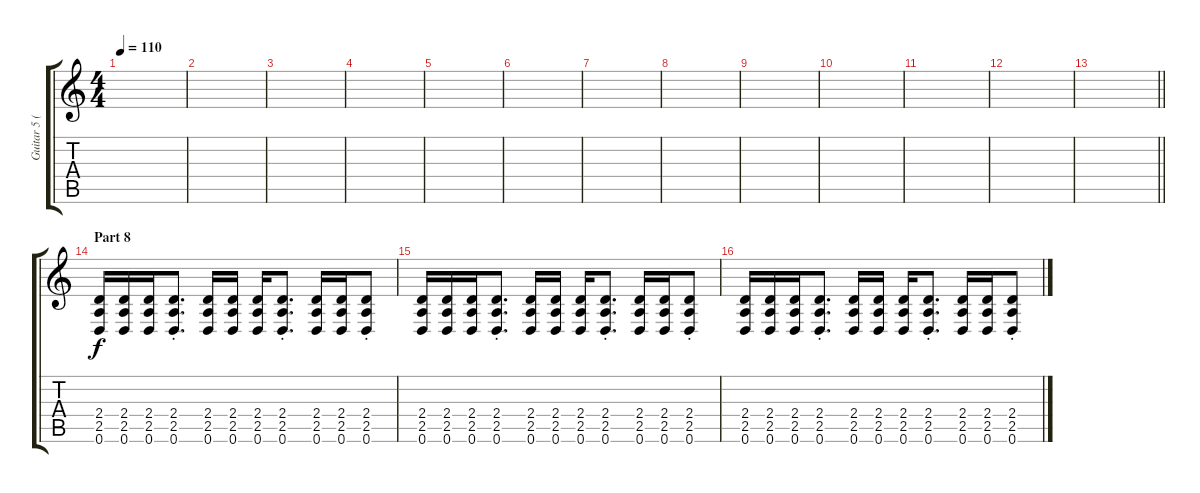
\track ("Guitar 5 (Rhythm 1)" "Guitar 5 (") {instrument distortionguitar}
\staff {score tabs}
\tuning (D4 A3 F3 C3 G2 D2) {hide}
\ts (4 4)
\tempo 110
\clef g2
\ks c
|
|
|
|
|
|
|
|
|
|
|
|
\barLineRight lightlight
|
\section ("" "Part 8")
(2.4 2.5 0.6).16 (2.4 2.5 0.6).16 (2.4 2.5 0.6).16 (2.4{st} 2.5{st} 0.6{st}).8{d} (2.4 2.5 0.6).16 (2.4 2.5 0.6).16 (2.4 2.5 0.6).16 (2.4{st} 2.5{st} 0.6{st}).8{d} (2.4 2.5 0.6).16 (2.4 2.5 0.6).16 (2.4{st} 2.5{st} 0.6{st}).8 |
(2.4 2.5 0.6).16 (2.4 2.5 0.6).16 (2.4 2.5 0.6).16 (2.4{st} 2.5{st} 0.6{st}).8{d} (2.4 2.5 0.6).16 (2.4 2.5 0.6).16 (2.4 2.5 0.6).16 (2.4{st} 2.5{st} 0.6{st}).8{d} (2.4 2.5 0.6).16 (2.4 2.5 0.6).16 (2.4{st} 2.5{st} 0.6{st}).8 |
(2.4 2.5 0.6).16 (2.4 2.5 0.6).16 (2.4 2.5 0.6).16 (2.4{st} 2.5{st} 0.6{st}).8{d} (2.4 2.5 0.6).16 (2.4 2.5 0.6).16 (2.4 2.5 0.6).16 (2.4{st} 2.5{st} 0.6{st}).8{d} (2.4 2.5 0.6).16 (2.4 2.5 0.6).16 (2.4{st} 2.5{st} 0.6{st}).8
